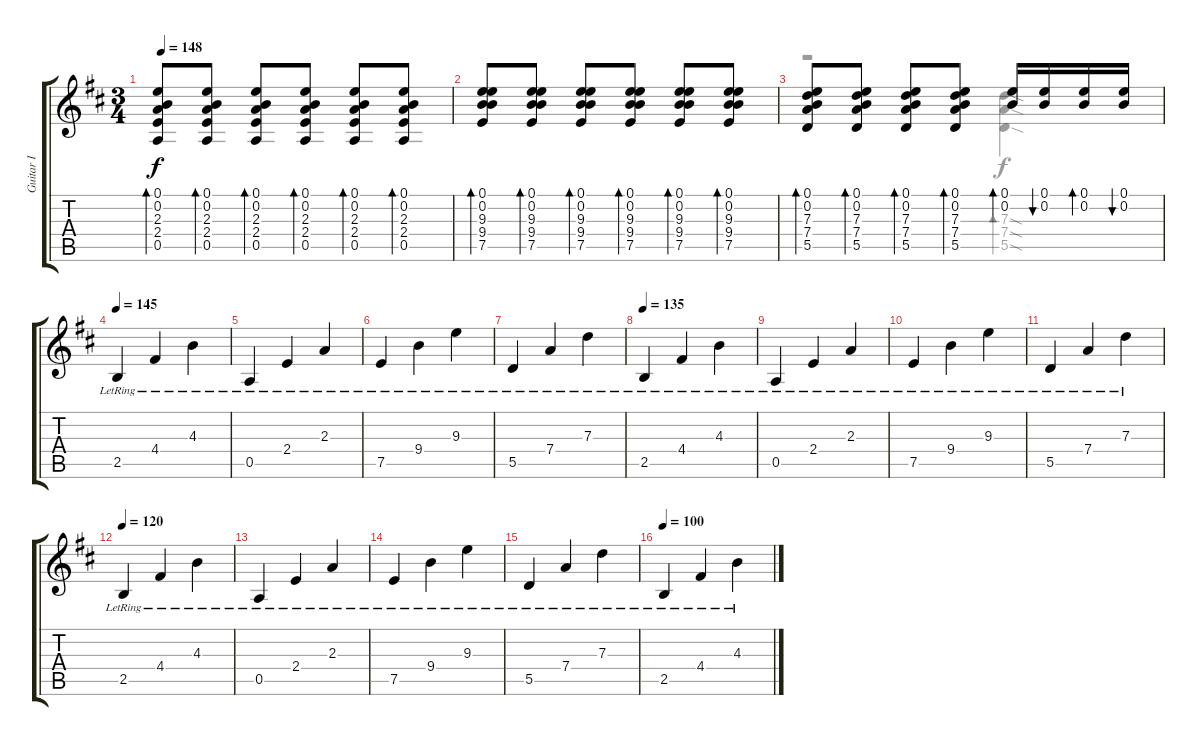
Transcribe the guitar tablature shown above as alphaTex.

\track ("Guitar I" "Guitar I") {instrument overdrivenguitar}
\staff {score tabs}
\tuning (E4 B3 G3 D3 A2 E2) {hide}
\voice
\ts (3 4)
\tempo 148
\clef g2
\ks bminor
(0.1 0.2 2.3 2.4 0.5).8{bd 60 dy f} (0.1 0.2 2.3 2.4 0.5).8{bd 60} (0.1 0.2 2.3 2.4 0.5).8{bd 60} (0.1 0.2 2.3 2.4 0.5).8{bd 60} (0.1 0.2 2.3 2.4 0.5).8{bd 60} (0.1 0.2 2.3 2.4 0.5).8{bd 60} |
(0.1 0.2 9.3 9.4 7.5).8{bd 60} (0.1 0.2 9.3 9.4 7.5).8{bd 60} (0.1 0.2 9.3 9.4 7.5).8{bd 60} (0.1 0.2 9.3 9.4 7.5).8{bd 60} (0.1 0.2 9.3 9.4 7.5).8{bd 60} (0.1 0.2 9.3 9.4 7.5).8{bd 60} |
(0.1 0.2 7.3 7.4 5.5).8{bd 60} (0.1 0.2 7.3 7.4 5.5).8{bd 60} (0.1 0.2 7.3 7.4 5.5).8{bd 60} (0.1 0.2 7.3 7.4 5.5).8{bd 60} (0.1 0.2).16{bd 60} (0.1 0.2).16{bu 60} (0.1 0.2).16{bd 60} (0.1 0.2).16{bu 60} |
\tempo 145
2.5{lr}.4 4.4{lr}.4 4.3{lr}.4 |
0.5{lr}.4 2.4{lr}.4 2.3{lr}.4 |
7.5{lr}.4 9.4{lr}.4 9.3{lr}.4 |
5.5{lr}.4 7.4{lr}.4 7.3{lr}.4 |
\tempo 135
2.5{lr}.4 4.4{lr}.4 4.3{lr}.4 |
0.5{lr}.4 2.4{lr}.4 2.3{lr}.4 |
7.5{lr}.4 9.4{lr}.4 9.3{lr}.4 |
5.5{lr}.4 7.4{lr}.4 7.3{lr}.4 |
\tempo 120
2.5{lr}.4 4.4{lr}.4 4.3{lr}.4 |
0.5{lr}.4 2.4{lr}.4 2.3{lr}.4 |
7.5{lr}.4 9.4{lr}.4 9.3{lr}.4 |
5.5{lr}.4 7.4{lr}.4 7.3{lr}.4 |
\tempo 100
2.5{lr}.4 4.4{lr}.4 4.3{lr}.4
\voice
\clef g2
\ottava regular
\simile none
\ks bminor
|
|
r.2 (7.3{sod} 7.4{sod} 5.5{sod}).4{bd 60} |
|
|
|
|
|
|
|
|
|
|
|
|
